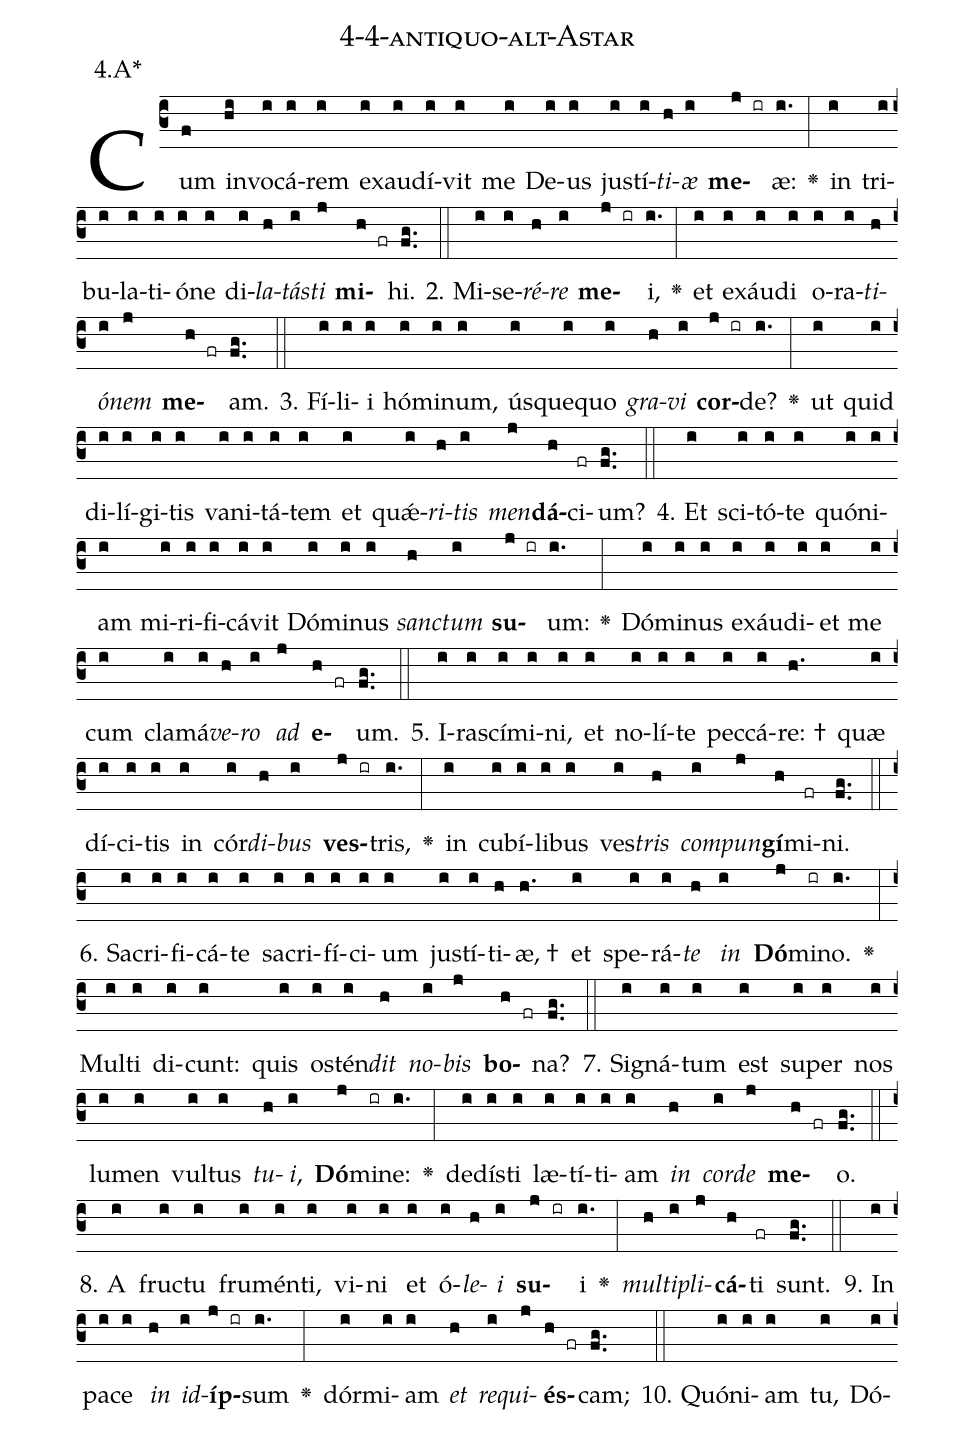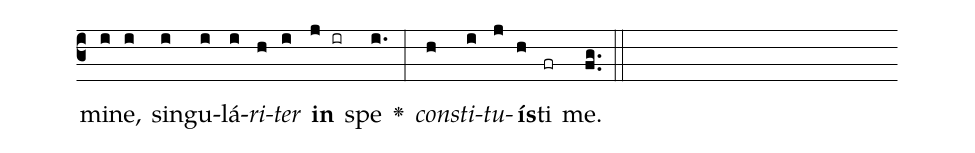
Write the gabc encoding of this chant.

name: 4-4-antiquo-alt-Astar;
annotation: 4.A*;
%%
(c3)Cum(f) in(hi)vo(i)cá(i)rem(i) ex(i)au(i)dí(i)vit(i) me(i) De(i)us(i) jus(i)tí(i)<i>ti</i>(h)<i>æ</i>(i) <b>me</b>(j ir)æ:(i.) <v>\greheightstar</v>(:) in(i) tri(i)bu(i)la(i)ti(i)ó(i)ne(i) di(i)<i>la</i>(h)<i>tás</i>(i)<i>ti</i>(j) <b>mi</b>(h fr)hi.(fg..) (::)
2. Mi(i)se(i)<i>ré</i>(h)<i>re</i>(i) <b>me</b>(j ir)i,(i.) <v>\greheightstar</v>(:) et(i) ex(i)áu(i)di(i) o(i)ra(i)<i>ti</i>(h)<i>ó</i>(i)<i>nem</i>(j) <b>me</b>(h fr)am.(fg..) (::)
3. Fí(i)li(i)i(i) hó(i)mi(i)num,(i) ús(i)que(i)quo(i) <i>gra</i>(h)<i>vi</i>(i) <b>cor</b>(j ir)de?(i.) <v>\greheightstar</v>(:) ut(i) quid(i) di(i)lí(i)gi(i)tis(i) va(i)ni(i)tá(i)tem(i) et(i) quǽ(i)<i>ri</i>(h)<i>tis</i>(i) <i>men</i>(j)<b>dá</b>(h)ci(fr)um?(fg..) (::)
4. Et(i) sci(i)tó(i)te(i) quón(i)i(i)am(i) mi(i)ri(i)fi(i)cá(i)vit(i) Dó(i)mi(i)nus(i) <i>sanc</i>(h)<i>tum</i>(i) <b>su</b>(j ir)um:(i.) <v>\greheightstar</v>(:) Dó(i)mi(i)nus(i) ex(i)áu(i)di(i)et(i) me(i) cum(i) cla(i)má(i)<i>ve</i>(h)<i>ro</i>(i) <i>ad</i>(j) <b>e</b>(h fr)um.(fg..) (::)
5. I(i)ra(i)scí(i)mi(i)ni,(i) et(i) no(i)lí(i)te(i) pec(i)cá(i)re: †(h.) quæ(i) dí(i)ci(i)tis(i) in(i) cór(i)<i>di</i>(h)<i>bus</i>(i) <b>ves</b>(j ir)tris,(i.) <v>\greheightstar</v>(:) in(i) cu(i)bí(i)li(i)bus(i) ves(i)<i>tris</i>(h) <i>com</i>(i)<i>pun</i>(j)<b>gí</b>(h)mi(fr)ni.(fg..) (::)
6. Sa(i)cri(i)fi(i)cá(i)te(i) sa(i)cri(i)fí(i)ci(i)um(i) jus(i)tí(i)ti(h)æ, †(h.) et(i) spe(i)rá(i)<i>te</i>(h) <i>in</i>(i) <b>Dó</b>(j)mi(ir)no.(i.) <v>\greheightstar</v>(:) Mul(i)ti(i) di(i)cunt:(i) quis(i) os(i)tén(i)<i>dit</i>(h) <i>no</i>(i)<i>bis</i>(j) <b>bo</b>(h fr)na?(fg..) (::)
7. Si(i)gná(i)tum(i) est(i) su(i)per(i) nos(i) lu(i)men(i) vul(i)tus(i) <i>tu</i>(h)<i>i</i>,(i) <b>Dó</b>(j)mi(ir)ne:(i.) <v>\greheightstar</v>(:) de(i)dís(i)ti(i) læ(i)tí(i)ti(i)am(i) <i>in</i>(h) <i>cor</i>(i)<i>de</i>(j) <b>me</b>(h fr)o.(fg..) (::)
8. A(i) fruc(i)tu(i) fru(i)mén(i)ti,(i) vi(i)ni(i) et(i) ó(i)<i>le</i>(h)<i>i</i>(i) <b>su</b>(j ir)i(i.) <v>\greheightstar</v>(:) <i>mul</i>(h)<i>ti</i>(i)<i>pli</i>(j)<b>cá</b>(h)ti(fr) sunt.(fg..) (::)
9. In(i) pa(i)ce(i) <i>in</i>(h) <i>id</i>(i)<b>íp</b>(j ir)sum(i.) <v>\greheightstar</v>(:) dór(i)mi(i)am(i) <i>et</i>(h) <i>re</i>(i)<i>qui</i>(j)<b>és</b>(h fr)cam;(fg..) (::)
10. Quón(i)i(i)am(i) tu,(i) Dó(i)mi(i)ne,(i) sin(i)gu(i)lá(i)<i>ri</i>(h)<i>ter</i>(i) <b>in</b>(j ir) spe(i.) <v>\greheightstar</v>(:) <i>con</i>(h)<i>sti</i>(i)<i>tu</i>(j)<b>ís</b>(h)ti(fr) me.(fg..) (::)
